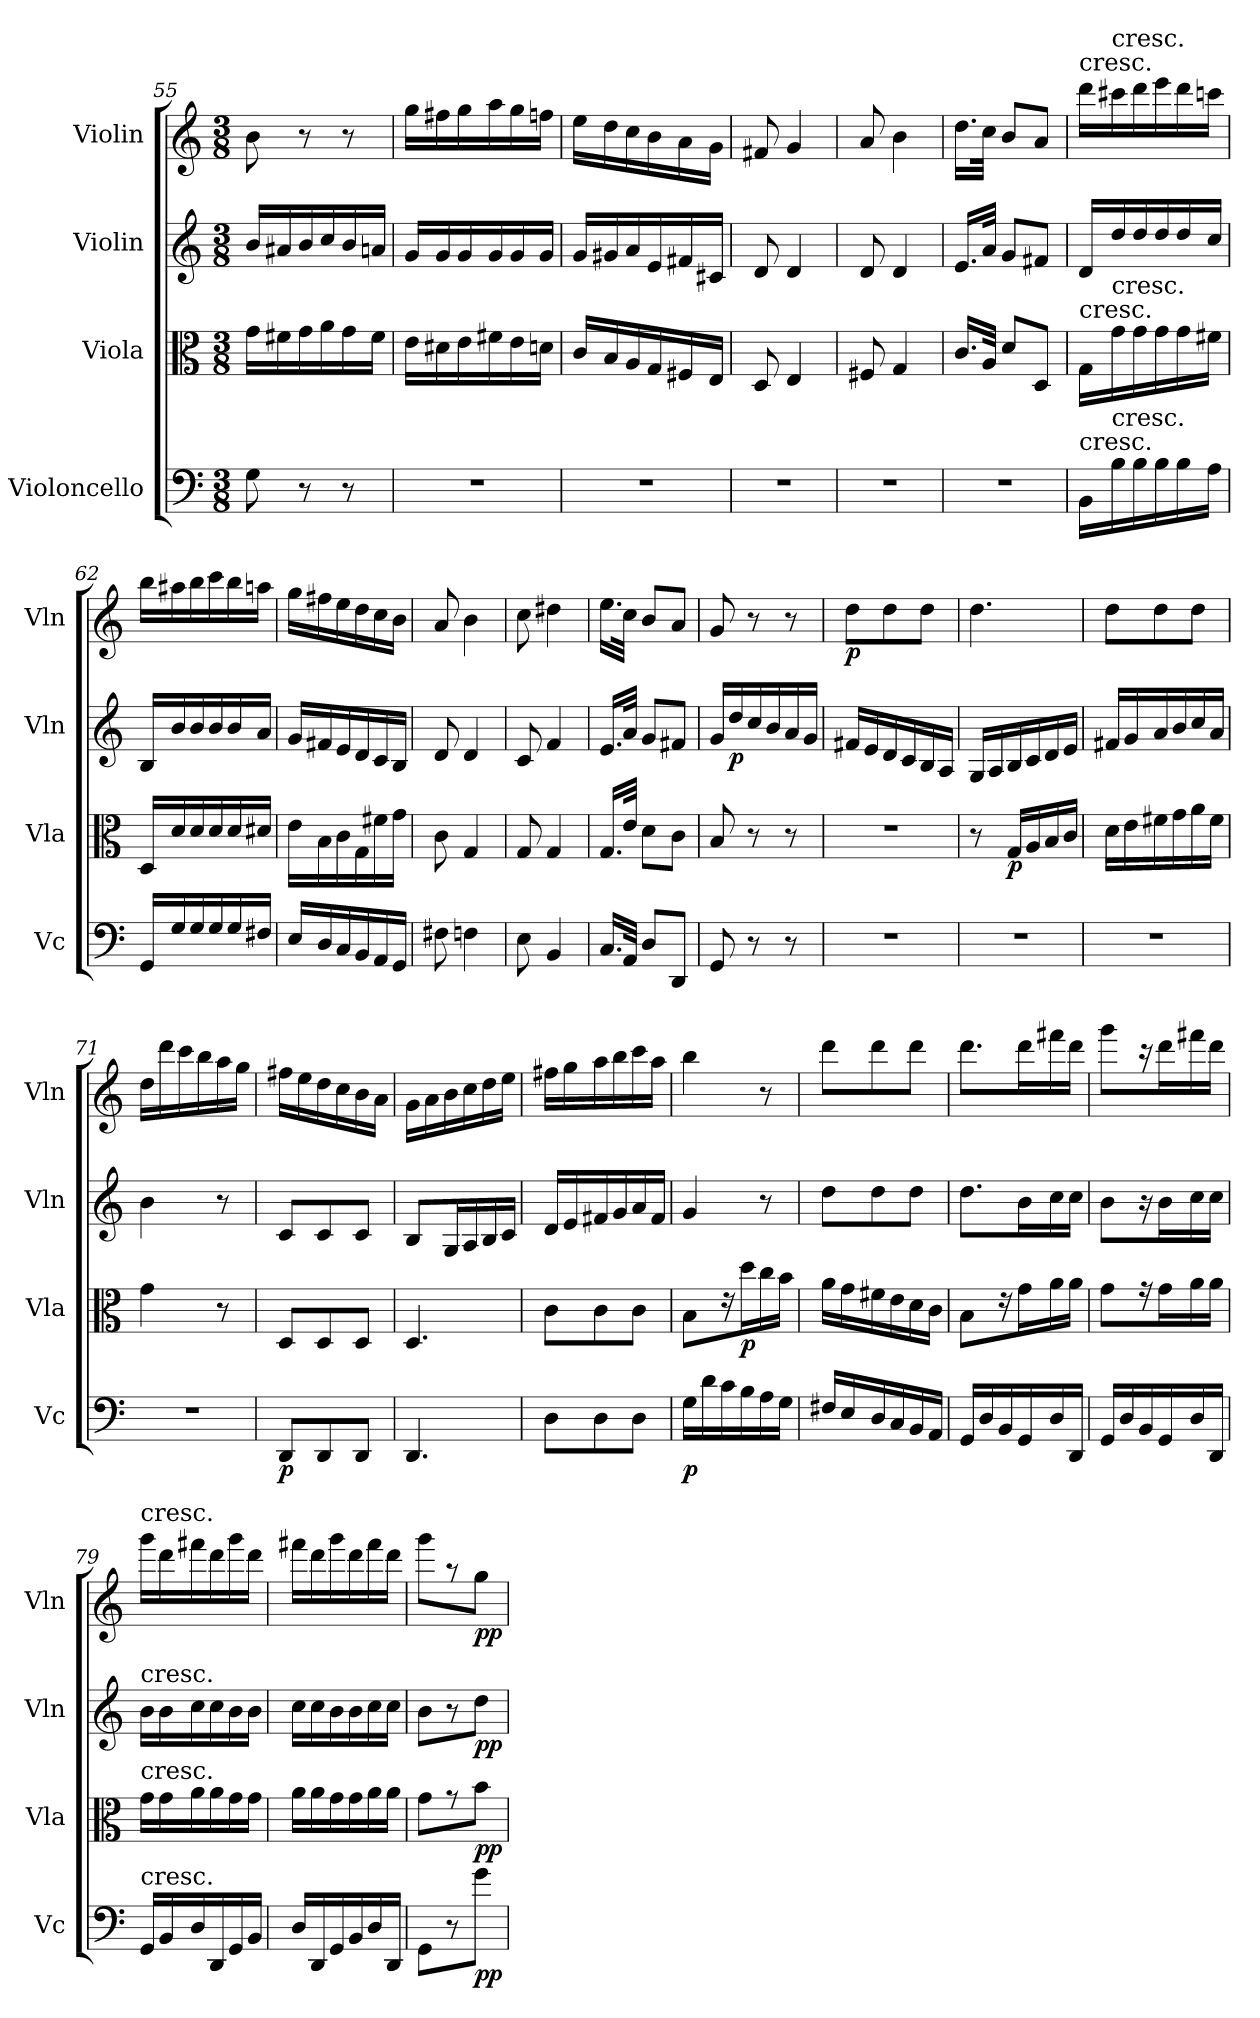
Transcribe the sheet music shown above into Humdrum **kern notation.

**kern	**dynam	**kern	**dynam	**kern	**dynam	**kern	**dynam
*part4	*part4	*part3	*part3	*part2	*part2	*part1	*part1
*staff4	*staff4	*staff3	*staff3	*staff2	*staff2	*staff1	*staff1
*I"Violoncello	*	*I"Viola	*	*I"Violin	*	*I"Violin	*
*I'Vc	*	*I'Vla	*	*I'Vln	*	*I'Vln	*
*clefF4	*	*clefC3	*	*clefG2	*	*clefG2	*
*k[]	*	*k[]	*	*k[]	*	*k[]	*
*C:	*	*C:	*	*C:	*	*C:	*
*M3/8	*	*M3/8	*	*M3/8	*	*M3/8	*
=55	=55	=55	=55	=55	=55	=55	=55
8G\	.	16g\LL	.	16b/LL	.	8b\	.
.	.	16f#X\	.	16a#X/	.	.	.
8r	.	16g\	.	16b/	.	8r	.
.	.	16a\	.	16cc/	.	.	.
8r	.	16g\	.	16b/	.	8r	.
.	.	16f#\JJ	.	16an/JJ	.	.	.
=56	=56	=56	=56	=56	=56	=56	=56
4.r	.	16e\LL	.	16g/LL	.	16gg\LL	.
.	.	16d#X\	.	16g/	.	16ff#X\	.
.	.	16e\	.	16g/	.	16gg\	.
.	.	16f#X\	.	16g/	.	16aa\	.
.	.	16e\	.	16g/	.	16gg\	.
.	.	16dn\JJ	.	16g/JJ	.	16ffn\JJ	.
=57	=57	=57	=57	=57	=57	=57	=57
4.r	.	16c/LL	.	16g/LL	.	16ee\LL	.
.	.	16B/	.	16g#X/	.	16dd\	.
.	.	16A/	.	16a/	.	16cc\	.
.	.	16G/	.	16e/	.	16b\	.
.	.	16F#X/	.	16f#X/	.	16a\	.
.	.	16E/JJ	.	16c#X/JJ	.	16g\JJ	.
=58	=58	=58	=58	=58	=58	=58	=58
4.r	.	8D/	.	8d/	.	8f#X/	.
.	.	4E/	.	4d/	.	4g/	.
=59	=59	=59	=59	=59	=59	=59	=59
4.r	.	8F#X/	.	8d/	.	8a/	.
.	.	4G/	.	4d/	.	4b\	.
=60	=60	=60	=60	=60	=60	=60	=60
4.r	.	16.c/LL	.	16.e/LL	.	16.dd\LL	.
.	.	32A/JJk	.	32a/JJk	.	32cc\JJk	.
.	.	8d/L	.	8g/L	.	8b/L	.
.	.	8D/J	.	8f#X/J	.	8a/J	.
=61	=61	=61	=61	=61	=61	=61	=61
!	!	!	!	!	!	!LO:TX:t=cresc.	!
!	!	!LO:TX:t=cresc.	!	!	!	!	!
!LO:TX:t=cresc.	!	!	!	!	!	!	!
16BB\LL	.	16G\LL	.	16d/LL	.	16ddd\LL	.
!	!	!	!	!	!	!LO:TX:t=cresc.	!
!	!	!LO:TX:t=cresc.	!	!	!	!	!
!LO:TX:t=cresc.	!	!	!	!	!	!	!
16B\	.	16g\	.	16dd/	.	16ccc#X\	.
16B\	.	16g\	.	16dd/	.	16ddd\	.
16B\	.	16g\	.	16dd/	.	16eee\	.
16B\	.	16g\	.	16dd/	.	16ddd\	.
16A\JJ	.	16f#X\JJ	.	16cc/JJ	.	16cccn\JJ	.
=62	=62	=62	=62	=62	=62	=62	=62
16GG/LL	.	16D/LL	.	16B/LL	.	16bb\LL	.
16G/	.	16d/	.	16b/	.	16aa#X\	.
16G/	.	16d/	.	16b/	.	16bb\	.
16G/	.	16d/	.	16b/	.	16ccc\	.
16G/	.	16d/	.	16b/	.	16bb\	.
16F#X/JJ	.	16d#X/JJ	.	16a/JJ	.	16aan\JJ	.
=63	=63	=63	=63	=63	=63	=63	=63
16E/LL	.	16e\LL	.	16g/LL	.	16gg\LL	.
16D/	.	16B\	.	16f#X/	.	16ff#X\	.
16C/	.	16c\	.	16e/	.	16ee\	.
16BB/	.	16G\	.	16d/	.	16dd\	.
16AA/	.	16f#X\	.	16c/	.	16cc\	.
16GG/JJ	.	16g\JJ	.	16B/JJ	.	16b\JJ	.
=64	=64	=64	=64	=64	=64	=64	=64
8F#X\	.	8c\	.	8d/	.	8a/	.
4Fn\	.	4G/	.	4d/	.	4b\	.
=65	=65	=65	=65	=65	=65	=65	=65
8E\	.	8G/	.	8c/	.	8cc\	.
4BB/	.	4G/	.	4f/	.	4dd#X\	.
=66	=66	=66	=66	=66	=66	=66	=66
16.C/LL	.	16.G/LL	.	16.e/LL	.	16.ee\LL	.
32AA/JJk	.	32e/JJk	.	32a/JJk	.	32cc\JJk	.
8D/L	.	8d\L	.	8g/L	.	8b/L	.
8DD/J	.	8c\J	.	8f#X/J	.	8a/J	.
=67	=67	=67	=67	=67	=67	=67	=67
8GG/	.	8B/	.	16g/LL	.	8g/	.
.	.	.	.	16dd/	p	.	.
8r	.	8r	.	16cc/	.	8r	.
.	.	.	.	16b/	.	.	.
8r	.	8r	.	16a/	.	8r	.
.	.	.	.	16g/JJ	.	.	.
=68	=68	=68	=68	=68	=68	=68	=68
4.r	.	4.r	.	16f#X/LL	.	8dd\L	p
.	.	.	.	16e/	.	.	.
.	.	.	.	16d/	.	8dd\	.
.	.	.	.	16c/	.	.	.
.	.	.	.	16B/	.	8dd\J	.
.	.	.	.	16A/JJ	.	.	.
=69	=69	=69	=69	=69	=69	=69	=69
4.r	.	8r	.	16G/LL	.	4.dd\	.
.	.	.	.	16A/	.	.	.
.	.	16G/LL	p	16B/	.	.	.
.	.	16A/	.	16c/	.	.	.
.	.	16B/	.	16d/	.	.	.
.	.	16c/JJ	.	16e/JJ	.	.	.
=70	=70	=70	=70	=70	=70	=70	=70
4.r	.	16d\LL	.	16f#X/LL	.	8dd\L	.
.	.	16e\	.	16g/	.	.	.
.	.	16f#X\	.	16a/	.	8dd\	.
.	.	16g\	.	16b/	.	.	.
.	.	16a\	.	16cc/	.	8dd\J	.
.	.	16f#\JJ	.	16a/JJ	.	.	.
=71	=71	=71	=71	=71	=71	=71	=71
4.r	.	4g\	.	4b\	.	16dd\LL	.
.	.	.	.	.	.	16ddd\	.
.	.	.	.	.	.	16ccc\	.
.	.	.	.	.	.	16bb\	.
.	.	8r	.	8r	.	16aa\	.
.	.	.	.	.	.	16gg\JJ	.
=72	=72	=72	=72	=72	=72	=72	=72
8DD/L	p	8D/L	.	8c/L	.	16ff#X\LL	.
.	.	.	.	.	.	16ee\	.
8DD/	.	8D/	.	8c/	.	16dd\	.
.	.	.	.	.	.	16cc\	.
8DD/J	.	8D/J	.	8c/J	.	16b\	.
.	.	.	.	.	.	16a\JJ	.
=73	=73	=73	=73	=73	=73	=73	=73
4.DD/	.	4.D/	.	8B/L	.	16g\LL	.
.	.	.	.	.	.	16a\	.
.	.	.	.	16G/L	.	16b\	.
.	.	.	.	16A/	.	16cc\	.
.	.	.	.	16B/	.	16dd\	.
.	.	.	.	16c/JJ	.	16ee\JJ	.
=74	=74	=74	=74	=74	=74	=74	=74
8D\L	.	8c\L	.	16d/LL	.	16ff#X\LL	.
.	.	.	.	16e/	.	16gg\	.
8D\	.	8c\	.	16f#X/	.	16aa\	.
.	.	.	.	16g/	.	16bb\	.
8D\J	.	8c\J	.	16a/	.	16ccc\	.
.	.	.	.	16f#/JJ	.	16aa\JJ	.
=75	=75	=75	=75	=75	=75	=75	=75
16G\LL	p	8B\L	.	4g/	.	4bb\	.
16d\	.	.	.	.	.	.	.
16c\	.	16r	.	.	.	.	.
16B\	.	16dd\L	p	.	.	.	.
16A\	.	16cc\	.	8r	.	8r	.
16G\JJ	.	16b\JJ	.	.	.	.	.
=76	=76	=76	=76	=76	=76	=76	=76
16F#X/LL	.	16a\LL	.	8dd\L	.	8ddd\L	.
16E/	.	16g\	.	.	.	.	.
16D/	.	16f#X\	.	8dd\	.	8ddd\	.
16C/	.	16e\	.	.	.	.	.
16BB/	.	16d\	.	8dd\J	.	8ddd\J	.
16AA/JJ	.	16c\JJ	.	.	.	.	.
=77	=77	=77	=77	=77	=77	=77	=77
16GG/LL	.	8B\L	.	8.dd\L	.	8.ddd\L	.
16D/	.	.	.	.	.	.	.
16BB/	.	16r	.	.	.	.	.
16GG/	.	16g\L	.	16b\L	.	16ddd\L	.
16D/	.	16a\	.	16cc\	.	16fff#X\	.
16DD/JJ	.	16a\JJ	.	16cc\JJ	.	16ddd\JJ	.
=78	=78	=78	=78	=78	=78	=78	=78
16GG/LL	.	8g\L	.	8b\L	.	8ggg\L	.
16D/	.	.	.	.	.	.	.
16BB/	.	16r	.	16r	.	16r	.
16GG/	.	16g\L	.	16b\L	.	16ddd\L	.
16D/	.	16a\	.	16cc\	.	16fff#X\	.
16DD/JJ	.	16a\JJ	.	16cc\JJ	.	16ddd\JJ	.
=79	=79	=79	=79	=79	=79	=79	=79
!	!	!	!	!	!	!LO:TX:t=cresc.	!
!	!	!	!	!LO:TX:t=cresc.	!	!	!
!	!	!LO:TX:t=cresc.	!	!	!	!	!
!LO:TX:t=cresc.	!	!	!	!	!	!	!
16GG/LL	.	16g\LL	.	16b\LL	.	16ggg\LL	.
16BB/	.	16g\	.	16b\	.	16ddd\	.
16D/	.	16a\	.	16cc\	.	16fff#X\	.
16DD/	.	16a\	.	16cc\	.	16ddd\	.
16GG/	.	16g\	.	16b\	.	16ggg\	.
16BB/JJ	.	16g\JJ	.	16b\JJ	.	16ddd\JJ	.
=80	=80	=80	=80	=80	=80	=80	=80
16D/LL	.	16a\LL	.	16cc\LL	.	16fff#X\LL	.
16DD/	.	16a\	.	16cc\	.	16ddd\	.
16GG/	.	16g\	.	16b\	.	16ggg\	.
16BB/	.	16g\	.	16b\	.	16ddd\	.
16D/	.	16a\	.	16cc\	.	16fff#\	.
16DD/JJ	.	16a\JJ	.	16cc\JJ	.	16ddd\JJ	.
=81	=81	=81	=81	=81	=81	=81	=81
8GG\L	.	8g\L	.	8b\L	.	8ggg\L	.
8r	.	8r	.	8r	.	8r	.
8g\J	pp	8b\J	pp	8dd\J	pp	8gg\J	pp
=	=	=	=	=	=	=	=
*-	*-	*-	*-	*-	*-	*-	*-
